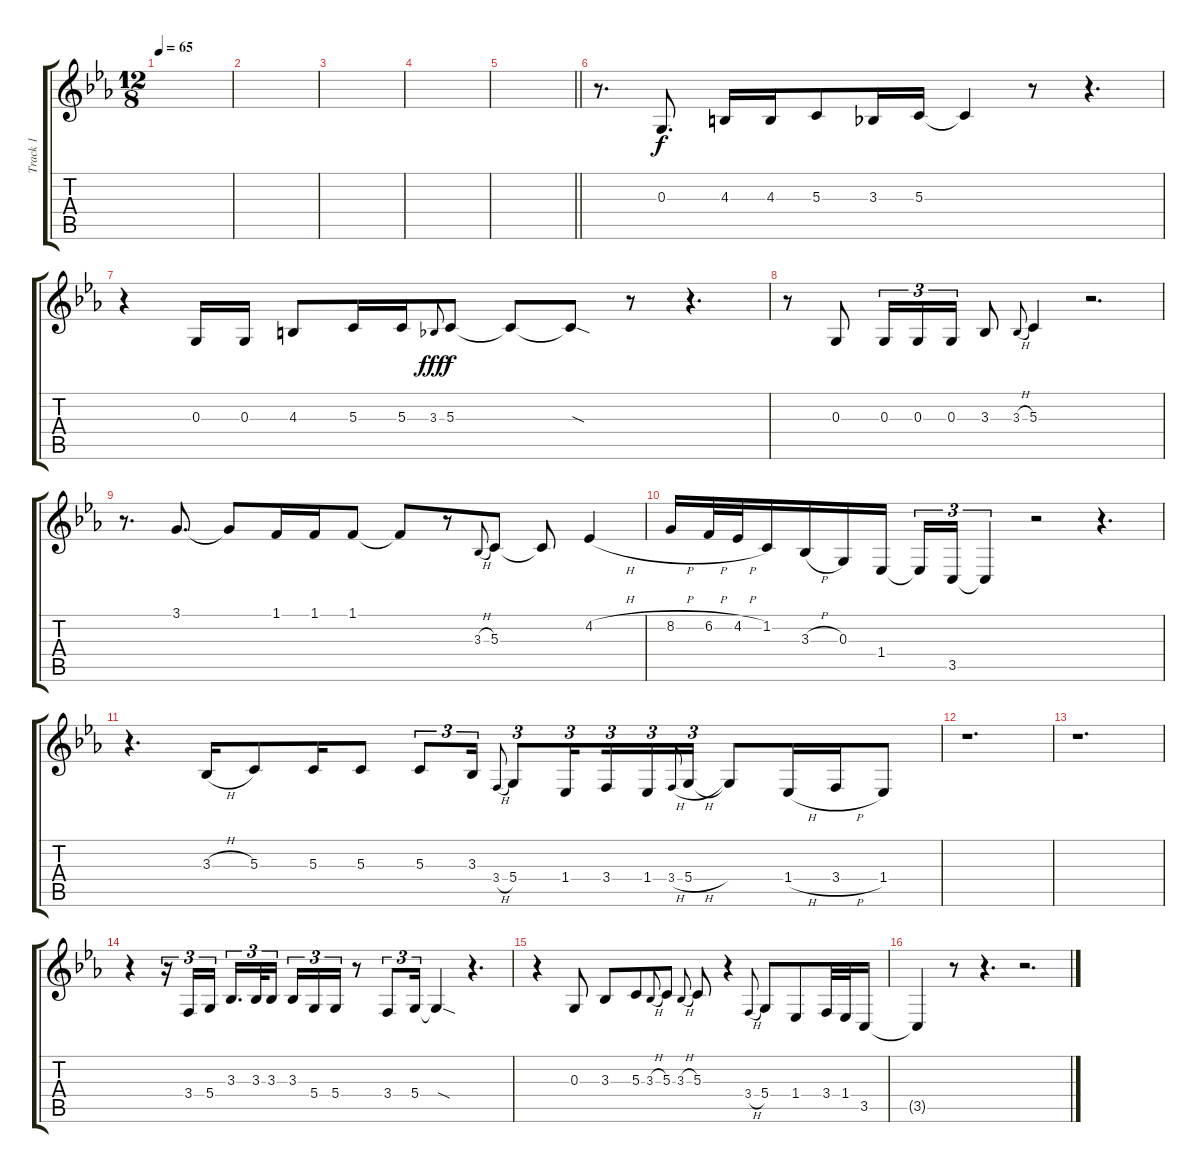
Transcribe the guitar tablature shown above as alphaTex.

\track ("Track 1" "Track 1") {instrument altosax}
\staff {score tabs}
\tuning (E4 B3 G3 D3 A2 E2) {hide}
\ts (12 8)
\tempo 65
\clef g2
\ks cminor
|
|
|
|
\barLineRight lightlight
|
r.8{d} 0.3.8{d} 4.3.16 4.3.16 5.3.8 3.3.16 5.3.16 5.3{t}.4 r.8 r.4{d} |
r.4 0.3.16 0.3.16 4.3.8 5.3.16 5.3.16 3.3.8{gr onbeat dy fff} 5.3.8{dy f} 5.3{t}.8 5.3{sod t}.8 r.8 r.4{d} |
r.8 0.3.8 0.3.16{tu (3 2)} 0.3.16{tu (3 2)} 0.3.16{tu (3 2)} 3.3.8 3.3{h}.8{gr onbeat} 5.3.4 r.2{d} |
r.8{d} 3.1.8{d} 3.1{t}.8 1.1.16 1.1.16 1.1.8 1.1{t}.8 r.8 3.3{h}.8{gr onbeat} 5.3.8 5.3{t}.8 4.2{h}.4 |
8.2{h}.16 6.2{h}.32 4.2{h}.32 1.2.16 3.3{h}.16 0.3.16 1.4.16 1.4{t}.16{tu (3 2)} 3.5.16{tu (3 2)} 3.5{t}.4{tu (3 2)} r.2 r.4{d} |
r.4{d} 3.3{h}.16 5.3.8 5.3.16 5.3.8 5.3.8{tu (3 2)} 3.3.16{tu (3 2)} 3.4{h}.8{gr onbeat} 5.4.8{tu (3 2)} 1.4.16{tu (3 2) beam splitsecondary} 3.4.16{tu (3 2)} 1.4.16{tu (3 2)} 3.4{h}.8{gr onbeat} 5.4{h}.16{tu (3 2)} 5.4{t}.8 1.4{h}.16 3.4{h}.16 1.4.8 |
r.1{d} |
r.1{d} |
r.4 r.16{tu (3 2)} 3.4.16{tu (3 2)} 5.4.16{tu (3 2)} 3.3.16{d tu (3 2)} 3.3.32{tu (3 2)} 3.3.16{tu (3 2) beam splitsecondary} 3.3.16{tu (3 2)} 5.4.16{tu (3 2)} 5.4.16{tu (3 2)} r.8 3.4.8{tu (3 2)} 5.4.16{tu (3 2)} 5.4{sod t}.4 r.4{d} |
r.4 0.3.8 3.3.8 5.3.8 3.3{h}.8{gr onbeat} 5.3.8 3.3{h}.8{gr onbeat} 5.3.8 r.4 3.4{h}.8{gr onbeat} 5.4.8 1.4.8 3.4.32 1.4.32 3.5.16 |
3.5{t}.4 r.8 r.4{d} r.2{d}
